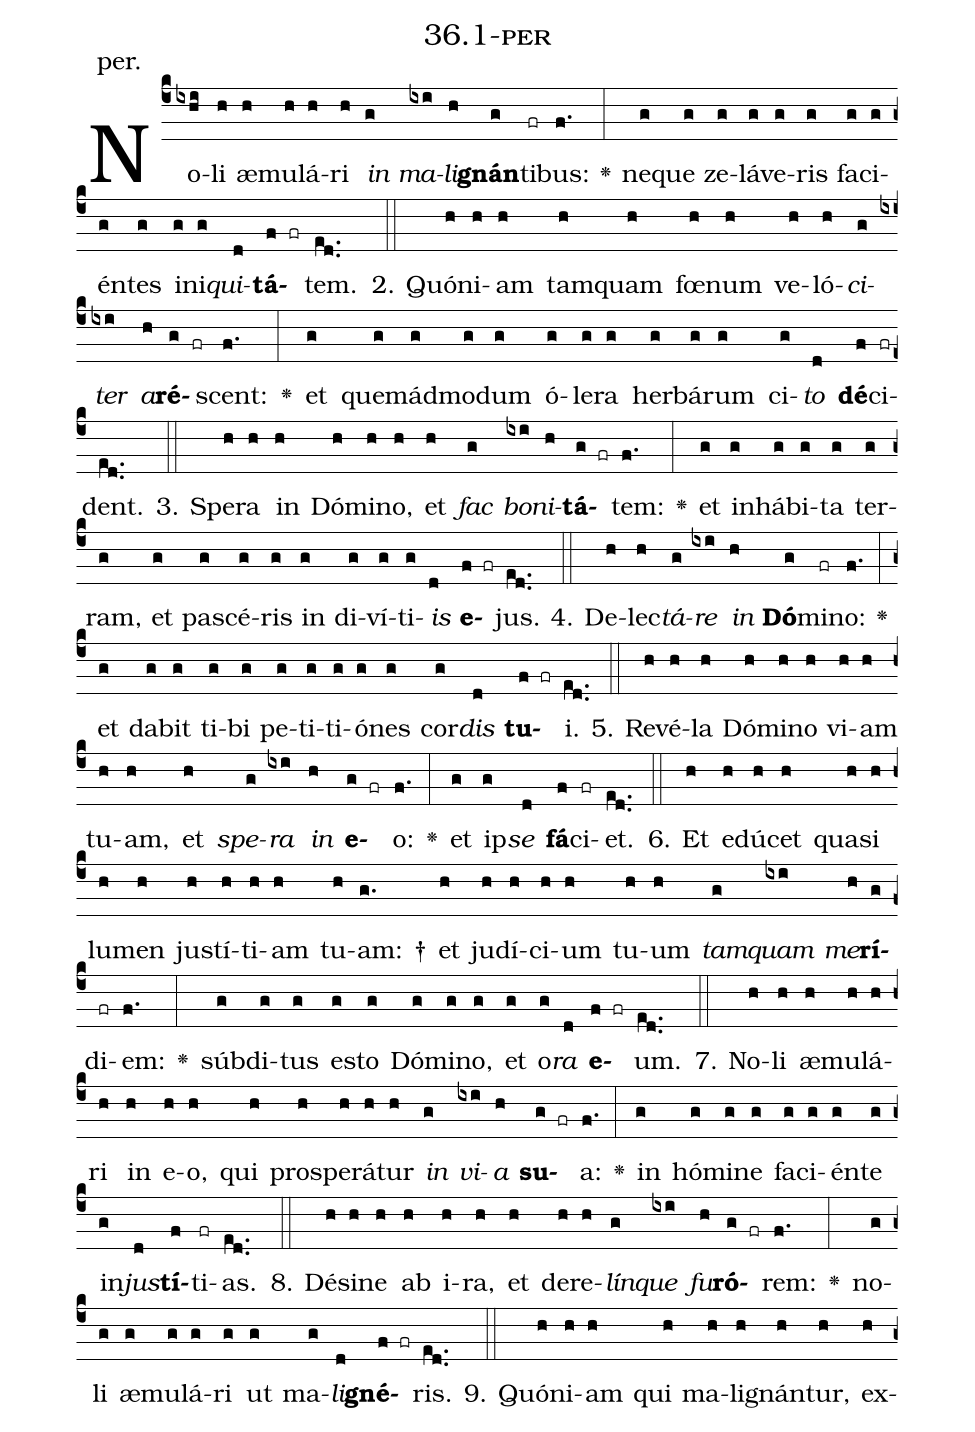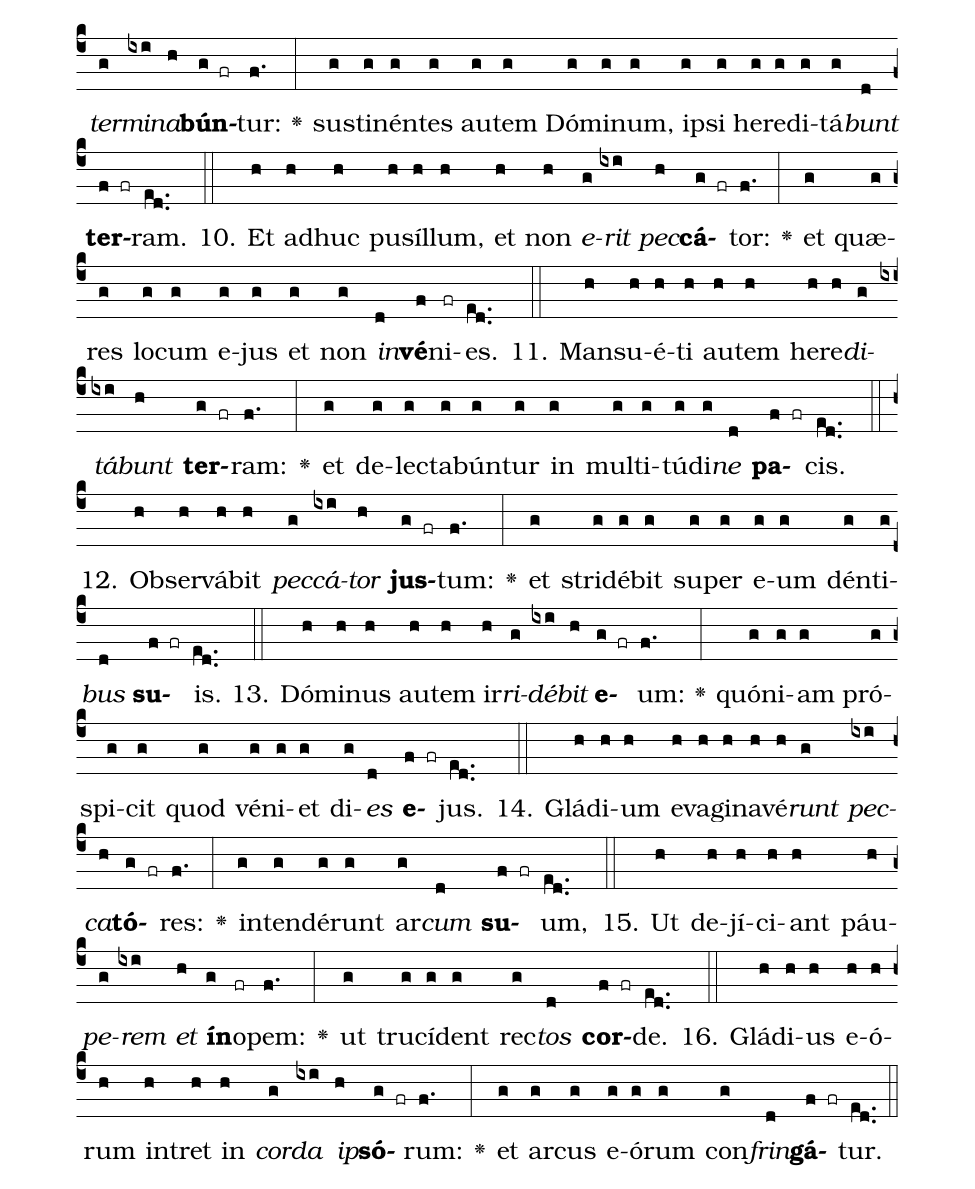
name: 36.1-per;
annotation: per.;
%%
(c4)No(ixhi)li(h) æ(h)mu(h)lá(h)ri(h) <i>in</i>(g) <i>ma</i>(ixi)<i>li</i>(h)<b>gnán</b>(g)ti(fr)bus:(f.) <v>\greheightstar</v>(:) ne(g)que(g) ze(g)lá(g)ve(g)ris(g) fa(g)ci(g)én(g)tes(g) in(g)i(g)<i>qui</i>(d)<b>tá</b>(f fr)tem.(ed..) (::)
2. Quón(h)i(h)am(h) tam(h)quam(h) fœ(h)num(h) ve(h)ló(h)<i>ci</i>(g)<i>ter</i>(ixi) <i>a</i>(h)<b>ré</b>(g fr)scent:(f.) <v>\greheightstar</v>(:) et(g) quem(g)ád(g)mo(g)dum(g) ó(g)le(g)ra(g) her(g)bá(g)rum(g) ci(g)<i>to</i>(d) <b>dé</b>(f)ci(fr)dent.(ed..) (::)
3. Spe(h)ra(h) in(h) Dó(h)mi(h)no,(h) et(h) <i>fac</i>(g) <i>bo</i>(ixi)<i>ni</i>(h)<b>tá</b>(g fr)tem:(f.) <v>\greheightstar</v>(:) et(g) in(g)há(g)bi(g)ta(g) ter(g)ram,(g) et(g) pa(g)scé(g)ris(g) in(g) di(g)ví(g)ti(g)<i>is</i>(d) <b>e</b>(f fr)jus.(ed..) (::)
4. De(h)lec(h)<i>tá</i>(g)<i>re</i>(ixi) <i>in</i>(h) <b>Dó</b>(g)mi(fr)no:(f.) <v>\greheightstar</v>(:) et(g) da(g)bit(g) ti(g)bi(g) pe(g)ti(g)ti(g)ó(g)nes(g) cor(g)<i>dis</i>(d) <b>tu</b>(f fr)i.(ed..) (::)
5. Re(h)vé(h)la(h) Dó(h)mi(h)no(h) vi(h)am(h) tu(h)am,(h) et(h) <i>spe</i>(g)<i>ra</i>(ixi) <i>in</i>(h) <b>e</b>(g fr)o:(f.) <v>\greheightstar</v>(:) et(g) ip(g)<i>se</i>(d) <b>fá</b>(f)ci(fr)et.(ed..) (::)
6. Et(h) e(h)dú(h)cet(h) qua(h)si(h) lu(h)men(h) jus(h)tí(h)ti(h)am(h) tu(h)am: †(g.) et(h) ju(h)dí(h)ci(h)um(h) tu(h)um(h) <i>tam</i>(g)<i>quam</i>(ixi) <i>me</i>(h)<b>rí</b>(g)di(fr)em:(f.) <v>\greheightstar</v>(:) súb(g)di(g)tus(g) es(g)to(g) Dó(g)mi(g)no,(g) et(g) o(g)<i>ra</i>(d) <b>e</b>(f fr)um.(ed..) (::)
7. No(h)li(h) æ(h)mu(h)lá(h)ri(h) in(h) e(h)o,(h) qui(h) pro(h)spe(h)rá(h)tur(h) <i>in</i>(g) <i>vi</i>(ixi)<i>a</i>(h) <b>su</b>(g fr)a:(f.) <v>\greheightstar</v>(:) in(g) hó(g)mi(g)ne(g) fa(g)ci(g)én(g)te(g) in(g)<i>jus</i>(d)<b>tí</b>(f)ti(fr)as.(ed..) (::)
8. Dé(h)si(h)ne(h) ab(h) i(h)ra,(h) et(h) de(h)re(h)<i>lín</i>(g)<i>que</i>(ixi) <i>fu</i>(h)<b>ró</b>(g fr)rem:(f.) <v>\greheightstar</v>(:) no(g)li(g) æ(g)mu(g)lá(g)ri(g) ut(g) ma(g)<i>li</i>(d)<b>gné</b>(f fr)ris.(ed..) (::)
9. Quón(h)i(h)am(h) qui(h) ma(h)li(h)gnán(h)tur,(h) ex(h)<i>ter</i>(g)<i>mi</i>(ixi)<i>na</i>(h)<b>bún</b>(g fr)tur:(f.) <v>\greheightstar</v>(:) sus(g)ti(g)nén(g)tes(g) au(g)tem(g) Dó(g)mi(g)num,(g) ip(g)si(g) he(g)re(g)di(g)tá(g)<i>bunt</i>(d) <b>ter</b>(f fr)ram.(ed..) (::)
10. Et(h) ad(h)huc(h) pu(h)síl(h)lum,(h) et(h) non(h) <i>e</i>(g)<i>rit</i>(ixi) <i>pec</i>(h)<b>cá</b>(g fr)tor:(f.) <v>\greheightstar</v>(:) et(g) quæ(g)res(g) lo(g)cum(g) e(g)jus(g) et(g) non(g) <i>in</i>(d)<b>vé</b>(f)ni(fr)es.(ed..) (::)
11. Man(h)su(h)é(h)ti(h) au(h)tem(h) he(h)re(h)<i>di</i>(g)<i>tá</i>(ixi)<i>bunt</i>(h) <b>ter</b>(g fr)ram:(f.) <v>\greheightstar</v>(:) et(g) de(g)lec(g)ta(g)bún(g)tur(g) in(g) mul(g)ti(g)tú(g)di(g)<i>ne</i>(d) <b>pa</b>(f fr)cis.(ed..) (::)
12. Ob(h)ser(h)vá(h)bit(h) <i>pec</i>(g)<i>cá</i>(ixi)<i>tor</i>(h) <b>jus</b>(g fr)tum:(f.) <v>\greheightstar</v>(:) et(g) stri(g)dé(g)bit(g) su(g)per(g) e(g)um(g) dén(g)ti(g)<i>bus</i>(d) <b>su</b>(f fr)is.(ed..) (::)
13. Dó(h)mi(h)nus(h) au(h)tem(h) ir(h)<i>ri</i>(g)<i>dé</i>(ixi)<i>bit</i>(h) <b>e</b>(g fr)um:(f.) <v>\greheightstar</v>(:) quón(g)i(g)am(g) pró(g)spi(g)cit(g) quod(g) vé(g)ni(g)et(g) di(g)<i>es</i>(d) <b>e</b>(f fr)jus.(ed..) (::)
14. Glá(h)di(h)um(h) e(h)va(h)gi(h)na(h)vé(h)<i>runt</i>(g) <i>pec</i>(ixi)<i>ca</i>(h)<b>tó</b>(g fr)res:(f.) <v>\greheightstar</v>(:) in(g)ten(g)dé(g)runt(g) ar(g)<i>cum</i>(d) <b>su</b>(f fr)um,(ed..) (::)
15. Ut(h) de(h)jí(h)ci(h)ant(h) páu(h)<i>pe</i>(g)<i>rem</i>(ixi) <i>et</i>(h) <b>ín</b>(g)o(fr)pem:(f.) <v>\greheightstar</v>(:) ut(g) tru(g)cí(g)dent(g) rec(g)<i>tos</i>(d) <b>cor</b>(f fr)de.(ed..) (::)
16. Glá(h)di(h)us(h) e(h)ó(h)rum(h) in(h)tret(h) in(h) <i>cor</i>(g)<i>da</i>(ixi) <i>ip</i>(h)<b>só</b>(g fr)rum:(f.) <v>\greheightstar</v>(:) et(g) ar(g)cus(g) e(g)ó(g)rum(g) con(g)<i>frin</i>(d)<b>gá</b>(f fr)tur.(ed..) (::)
